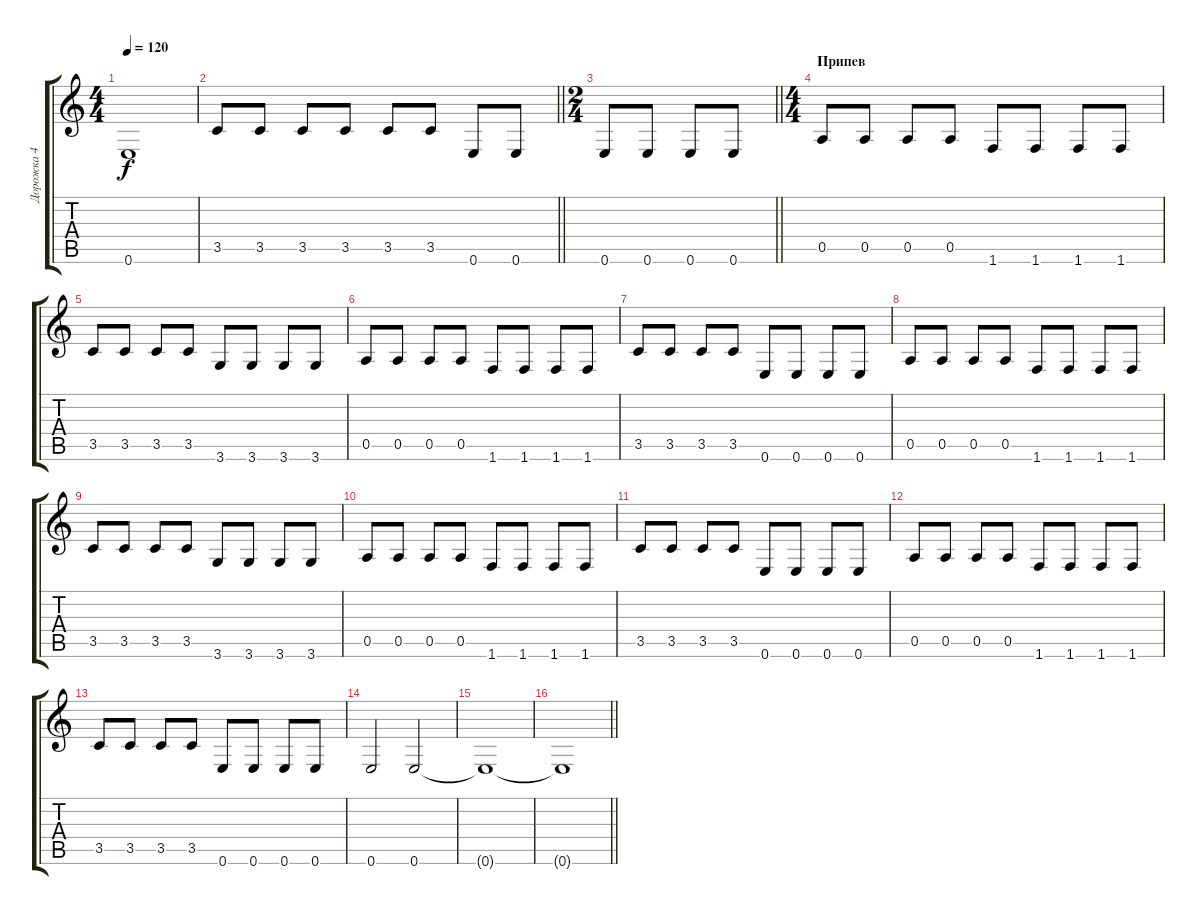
\track ("Дорожка 4" "Дорожка 4") {instrument electricguitarmuted}
\staff {score tabs}
\tuning (E4 B3 G3 D3 A2 E2) {hide}
\ts (4 4)
\tempo 120
\clef g2
\ks c
0.6{t}.1{dy f} |
\barLineRight lightlight
3.5.8 3.5.8 3.5.8 3.5.8 3.5.8 3.5.8 0.6.8 0.6.8 |
\ts (2 4)
\barLineRight lightlight
0.6.8 0.6.8 0.6.8 0.6.8 |
\ts (4 4)
\section ("" "Припев")
0.5.8 0.5.8 0.5.8 0.5.8 1.6.8 1.6.8 1.6.8 1.6.8 |
3.5.8 3.5.8 3.5.8 3.5.8 3.6.8 3.6.8 3.6.8 3.6.8 |
0.5.8 0.5.8 0.5.8 0.5.8 1.6.8 1.6.8 1.6.8 1.6.8 |
3.5.8 3.5.8 3.5.8 3.5.8 0.6.8 0.6.8 0.6.8 0.6.8 |
0.5.8 0.5.8 0.5.8 0.5.8 1.6.8 1.6.8 1.6.8 1.6.8 |
3.5.8 3.5.8 3.5.8 3.5.8 3.6.8 3.6.8 3.6.8 3.6.8 |
0.5.8 0.5.8 0.5.8 0.5.8 1.6.8 1.6.8 1.6.8 1.6.8 |
3.5.8 3.5.8 3.5.8 3.5.8 0.6.8 0.6.8 0.6.8 0.6.8 |
0.5.8 0.5.8 0.5.8 0.5.8 1.6.8 1.6.8 1.6.8 1.6.8 |
3.5.8 3.5.8 3.5.8 3.5.8 0.6.8 0.6.8 0.6.8 0.6.8 |
0.6.2 0.6.2 |
0.6{t}.1 |
\barLineRight lightlight
0.6{t}.1
